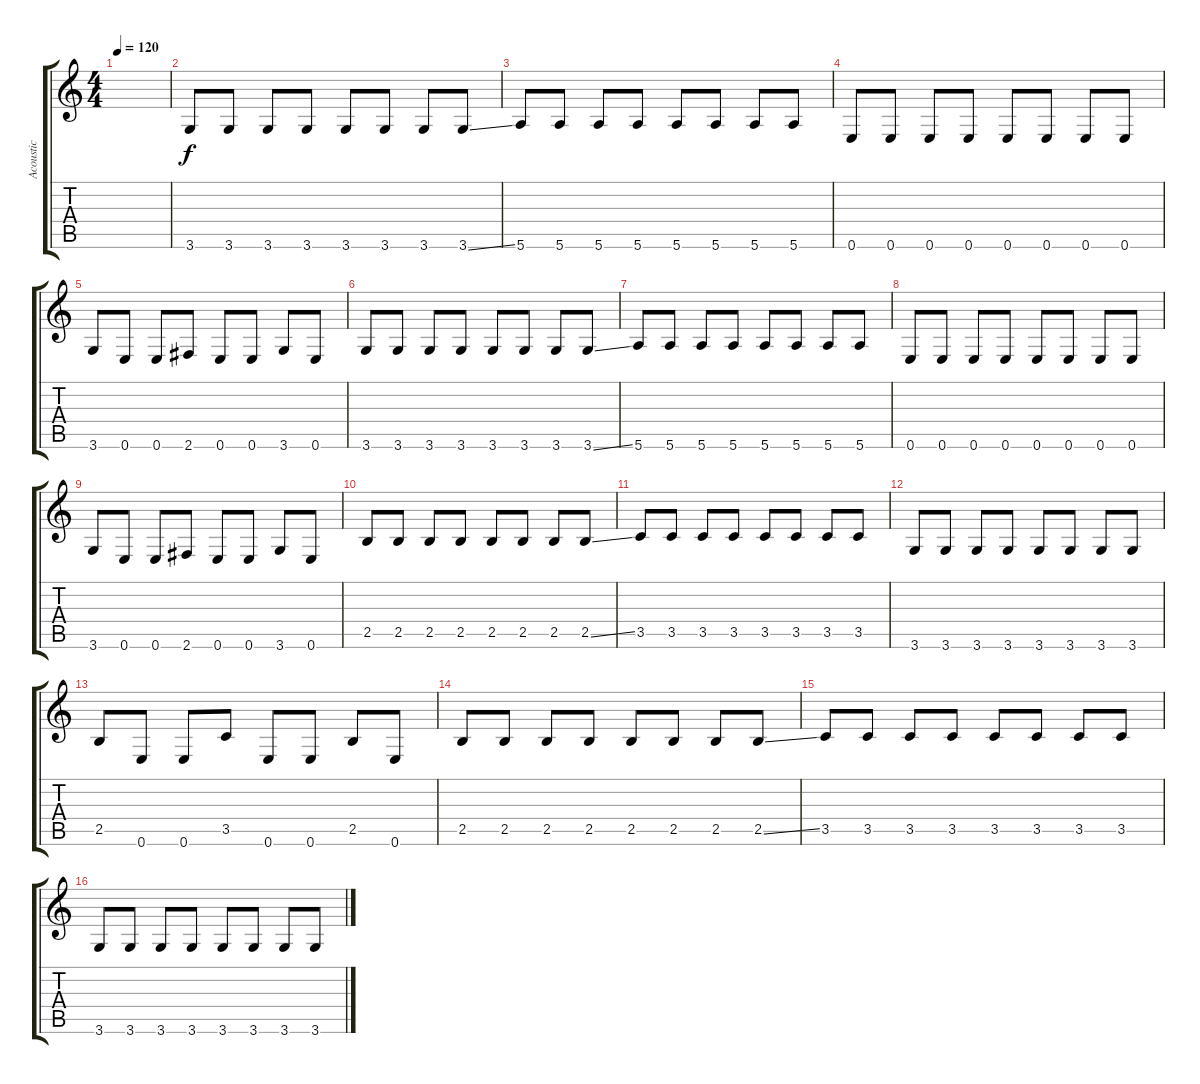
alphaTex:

\track ("Acoustic" "Acoustic") {instrument acousticguitarnylon}
\staff {score tabs}
\tuning (E4 B3 G3 D3 A2 E2) {hide}
\ts (4 4)
\tempo 120
\clef g2
\ks c
|
3.6.8 3.6.8 3.6.8 3.6.8 3.6.8 3.6.8 3.6.8 3.6{ss}.8 |
5.6.8 5.6.8 5.6.8 5.6.8 5.6.8 5.6.8 5.6.8 5.6.8 |
0.6.8 0.6.8 0.6.8 0.6.8 0.6.8 0.6.8 0.6.8 0.6.8 |
3.6.8 0.6.8 0.6.8 2.6.8 0.6.8 0.6.8 3.6.8 0.6.8 |
3.6.8 3.6.8 3.6.8 3.6.8 3.6.8 3.6.8 3.6.8 3.6{ss}.8 |
5.6.8 5.6.8 5.6.8 5.6.8 5.6.8 5.6.8 5.6.8 5.6.8 |
0.6.8 0.6.8 0.6.8 0.6.8 0.6.8 0.6.8 0.6.8 0.6.8 |
3.6.8 0.6.8 0.6.8 2.6.8 0.6.8 0.6.8 3.6.8 0.6.8 |
2.5.8 2.5.8 2.5.8 2.5.8 2.5.8 2.5.8 2.5.8 2.5{ss}.8 |
3.5.8 3.5.8 3.5.8 3.5.8 3.5.8 3.5.8 3.5.8 3.5.8 |
3.6.8 3.6.8 3.6.8 3.6.8 3.6.8 3.6.8 3.6.8 3.6.8 |
2.5.8 0.6.8 0.6.8 3.5.8 0.6.8 0.6.8 2.5.8 0.6.8 |
2.5.8 2.5.8 2.5.8 2.5.8 2.5.8 2.5.8 2.5.8 2.5{ss}.8 |
3.5.8 3.5.8 3.5.8 3.5.8 3.5.8 3.5.8 3.5.8 3.5.8 |
3.6.8 3.6.8 3.6.8 3.6.8 3.6.8 3.6.8 3.6.8 3.6.8
